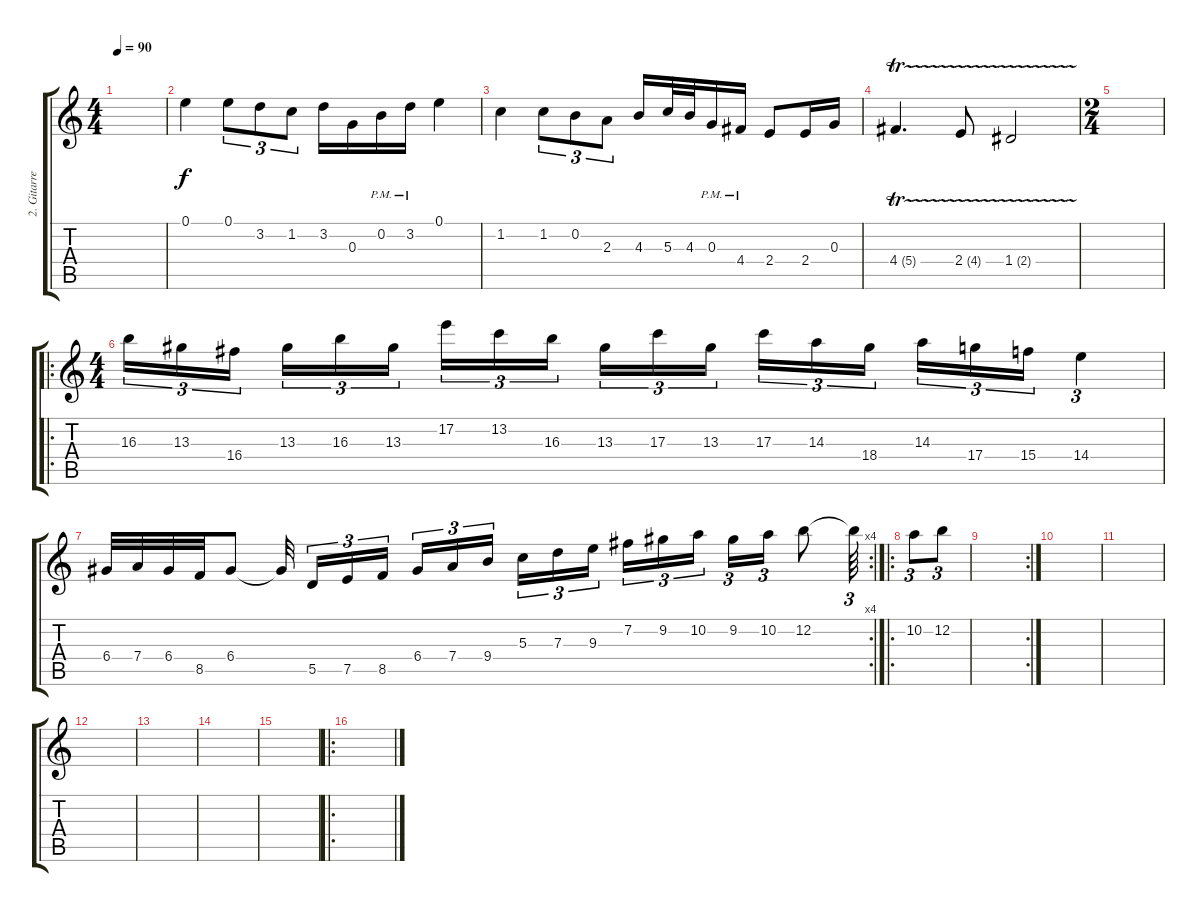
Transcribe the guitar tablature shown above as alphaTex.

\track ("2. Gitarre" "2. Gitarre") {instrument distortionguitar}
\staff {score tabs}
\tuning (E4 B3 G3 D3 A2 E2) {hide}
\ts (4 4)
\tempo 90
\clef g2
\ks c
|
0.1.4 0.1.8{tu (3 2)} 3.2.8{tu (3 2)} 1.2.8{tu (3 2)} 3.2.16 0.3.16 0.2{pm}.16 3.2{pm}.16 0.1.4 |
1.2.4 1.2.8{tu (3 2)} 0.2.8{tu (3 2)} 2.3.8{tu (3 2)} 4.3.16 5.3.32 4.3.32 0.3{pm}.16 4.4{pm}.16 2.4.8 2.4.16 0.3.16 |
4.4{tr (5 32)}.4{d} 2.4{tr (4 32)}.8 1.4{tr (2 32)}.2 |
\ts (2 4)
|
\ro
\ts (4 4)
16.3.16{tu (3 2)} 13.3.16{tu (3 2)} 16.4.16{tu (3 2) beam splitsecondary} 13.3.16{tu (3 2)} 16.3.16{tu (3 2)} 13.3.16{tu (3 2)} 17.2.16{tu (3 2)} 13.2.16{tu (3 2)} 16.3.16{tu (3 2) beam splitsecondary} 13.3.16{tu (3 2)} 17.3.16{tu (3 2)} 13.3.16{tu (3 2)} 17.3.16{tu (3 2)} 14.3.16{tu (3 2)} 18.4.16{tu (3 2) beam splitsecondary} 14.3.16{tu (3 2)} 17.4.16{tu (3 2)} 15.4.16{tu (3 2)} 14.4.4{tu (3 2)} |
\rc 4
6.4.32 7.4.32 6.4.32 8.5.32 6.4.8 6.4{t}.32{beam splitsecondary} 5.5.16{tu (3 2)} 7.5.16{tu (3 2)} 8.5.16{tu (3 2) beam splitsecondary} 6.4.16{tu (3 2)} 7.4.16{tu (3 2)} 9.4.16{tu (3 2)} 5.3.16{tu (3 2)} 7.3.16{tu (3 2)} 9.3.16{tu (3 2) beam splitsecondary} 7.2.16{tu (3 2)} 9.2.16{tu (3 2)} 10.2.16{tu (3 2)} 9.2.16{tu (3 2)} 10.2.16{tu (3 2)} 12.2.8 12.2{t}.64{tu (3 2)} |
\ro
10.2.8{tu (3 2)} 12.2.8{tu (3 2)} |
\rc 2
|
|
|
|
|
|
|
\ro
